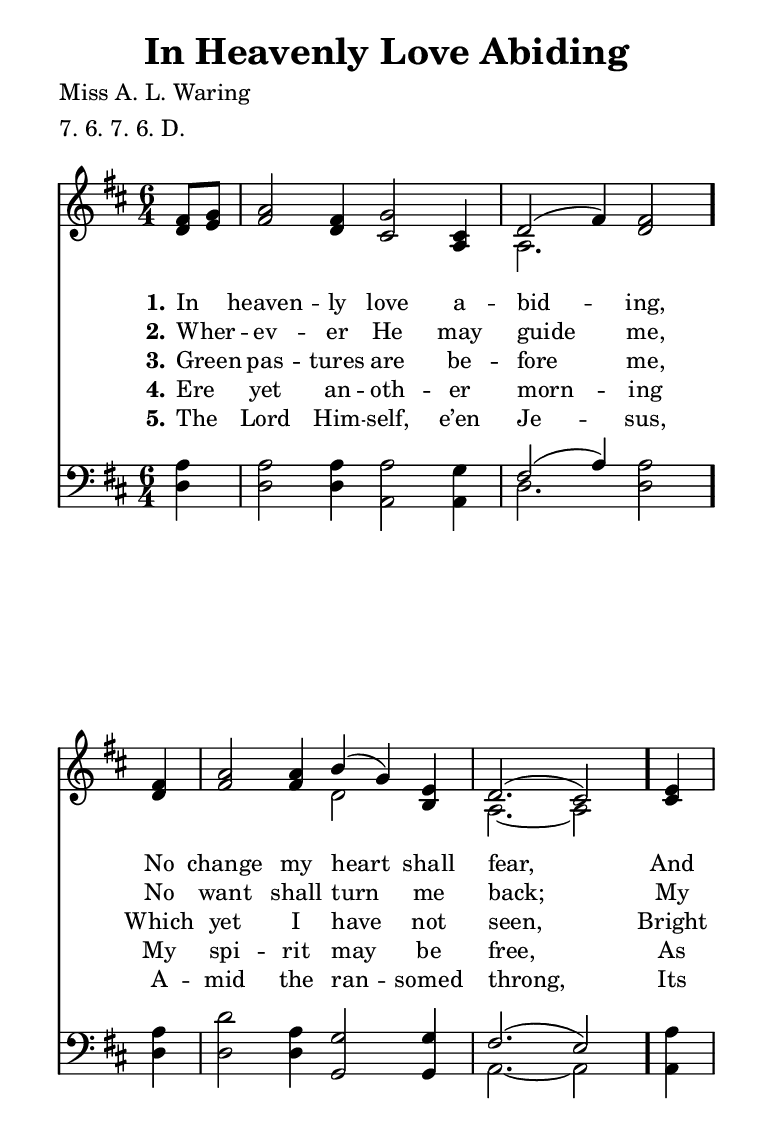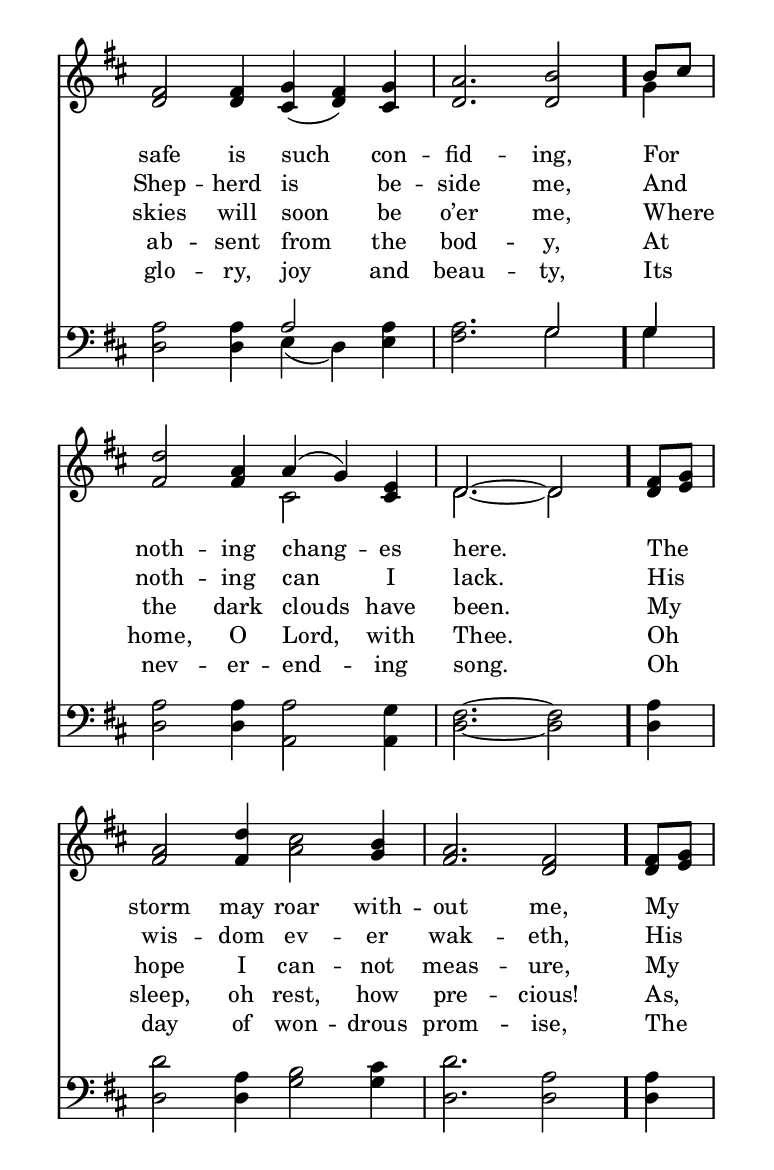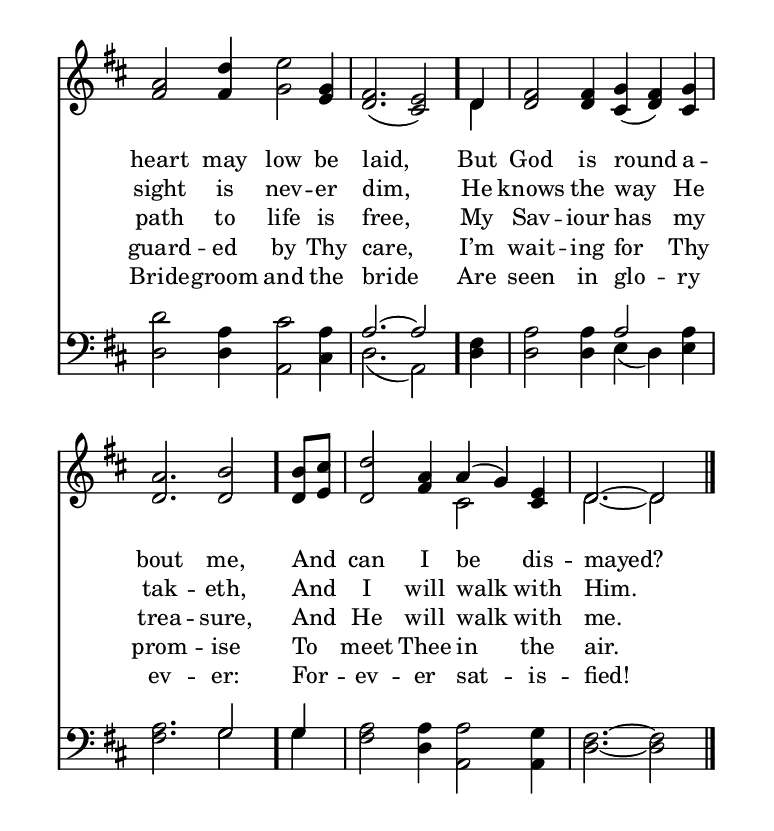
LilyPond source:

\include "common/global.ily"
\paper {
  \include "common/paper.ily"
}

\header{
  hymnnumber = "228"
  title = "In Heavenly Love Abiding"
  tunename = "Confidence"
  meter = "7. 6. 7. 6. D."
  poet = "Miss A. L. Waring"
  composer = ""
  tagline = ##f
}

global = {
  \include "common/overrides.ily"
  \override Staff.TimeSignature.style = #'numbered
  \time 6/4
  \override Score.MetronomeMark.transparent = ##t % hide all fermata changes too
  \tempo 4=120
  \key d \major
  \partial 4
  \autoBeamOff
}

notesSoprano = {
\global
\relative c' {

  fis8[ g] | a2 fis4 g2 cis,4 | d2( fis4) fis2
  fis4 | a2 a4 b( g) e | d2.( cis2)
  e4 | fis2 fis4 g( fis) g | a2. b2
  b8[ cis] | d2 a4 a( g) e | d2. ~ d2
  fis8[ g] a2 d4 cis2 b4 | a2. fis2
  fis8[ g] | a2 d4 e2 g,4 | fis2.( e2)
  d4 | fis2 fis4 g( fis) g | a2. b2
  b8[ cis] | d2 a4 a( g) e | d2. ~ d2

  \bar "|."

}
}

notesAlto = {
\global
\relative e' {

  d8[ e] | fis2 d4 cis2 a4 | a2. d2
  d4 | fis2 fis4 d2 b4 | a2. ~ a2
  cis4 | d2 d4 cis( d) cis | d2. d2
  g4 | fis2 fis4 cis2 cis4 | d2. ~ d2
  d8[ e] | fis2 fis4 a2 g4 | fis2. d2
  d8[ e] | fis2 fis4 g2 e4 | d2.( cis2)
  d4 | d2 d4 cis( d) cis | d2. d2
  d8[ e] | d2 fis4 cis2 cis4 | d2. ~ d2

}
}

notesTenor = {
\global
\relative a {

  a4 | a2 a4 a2 g4 | fis2( a4) a2
  a4 | d2 a4 g2 g4 | fis2.( e2)
  a4 | a2 a4 a2 a4 | a2. g2
  g4 | a2 a4 a2 g4 | fis2. ~ fis2
  a4 | d2 a4 b2 cis4 | d2. a2
  a4 | d2 a4 cis2 a4 | a2. ~ a2
  fis4 | a2 a4 a2 a4 | a2. g2
  g4 | a2 a4 a2 g4 | fis2. ~ fis2

}
}

notesBass = {
\global
\relative f {

  d4 | d2 d4 a2 a4 | d2. d2
  d4 | d2 d4 g,2 g4 | a2. ~ a2
  a4 | d2 d4 e( d) e | fis2. g2
  g4 | d2 d4 a2 a4 | d2. ~ d2
  d4 | d2 d4 g2 g4 | d2. d2
  d4 | d2 d4 a2 cis4 | d2.( a2)
  d4 | d2 d4 e( d) e | fis2. g2
  g4 | fis2 d4 a2 a4 | d2. ~ d2

}
}

wordsA = \lyricmode {
\set stanza = "1."

In heaven -- ly love a -- bid -- ing, \bar "."
No change my heart shall fear, \bar "."
And safe is such con -- fid -- ing, \bar "."
For noth -- ing chang -- es here. \bar "."
The storm may roar with -- out me, \bar "."
My heart may low be laid, \bar "."
But God is round a -- bout me, \bar "."
And can I be dis -- mayed? \bar "."

}

wordsB = \lyricmode {
\set stanza = "2."

Wher -- ev -- er He may guide me,
No want shall turn me back;
My Shep -- herd is be -- side me,
And noth -- ing can I lack.
His wis -- dom ev -- er wak -- eth,
His sight is nev -- er dim,
He knows the way He tak -- eth,
And I will walk with Him.

}

wordsC = \lyricmode {
\set stanza = "3."

Green pas -- tures are be -- fore me,
Which yet I have not seen,
Bright skies will soon be o’er me,
Where the dark clouds have been.
My hope I can -- not meas -- ure,
My path to life is free,
My Sav -- iour has my trea -- sure,
And He will walk with me.

}

wordsD = \lyricmode {
\set stanza = "4."

Ere yet an -- oth -- er morn -- ing
My spi -- rit may be free,
As ab -- sent from the bod -- y,
At home, O Lord, with Thee.
Oh sleep, oh rest, how pre -- cious!
As, guard -- ed by Thy care,
I’m wait -- ing for Thy prom -- ise
To meet Thee in the air.

}

wordsE = \lyricmode {
\set stanza = "5."

The Lord Him -- self, e’en Je -- sus,
A -- mid the ran -- somed throng,
Its glo -- ry, joy and beau -- ty,
Its nev -- er -- end -- ing song.
Oh day of won -- drous prom -- ise,
The Bride -- groom and the bride
Are seen in glo -- ry ev -- er:
For -- ev -- er sat -- is -- fied!

}

\score {
  \context ChoirStaff <<
    \context Staff = upper <<
      \set Staff.autoBeaming = ##f
      \set ChoirStaff.systemStartDelimiter = #'SystemStartBar
      \set ChoirStaff.printPartCombineTexts = ##f
      \partcombine #'(2 . 9) \notesSoprano \notesAlto
      \context NullVoice = sopranos { \voiceOne << \notesSoprano >> }
      \context NullVoice = altos { \voiceTwo << \notesAlto >> }
      \context Lyrics = one   \lyricsto sopranos \wordsA
      \context Lyrics = two   \lyricsto sopranos \wordsB
      \context Lyrics = three \lyricsto sopranos \wordsC
      \context Lyrics = four  \lyricsto sopranos \wordsD
      \context Lyrics = five  \lyricsto sopranos \wordsE
    >>
    \context Staff = men <<
      \set Staff.autoBeaming = ##f
      \clef bass
      \set ChoirStaff.printPartCombineTexts = ##f
      \partcombine #'(2 . 9) \notesTenor \notesBass
      \context NullVoice = tenors { \voiceOne << \notesTenor >> }
      \context NullVoice = basses { \voiceTwo << \notesBass >> }
    >>
  >>
  \layout {
    \include "common/layout.ily"
  }
  \midi{
    \include "common/midi.ily"
  }
}

\version "2.19.49"  % necessary for upgrading to future LilyPond versions.

% vi:set et ts=2 sw=2 ai nocindent syntax=lilypond:
